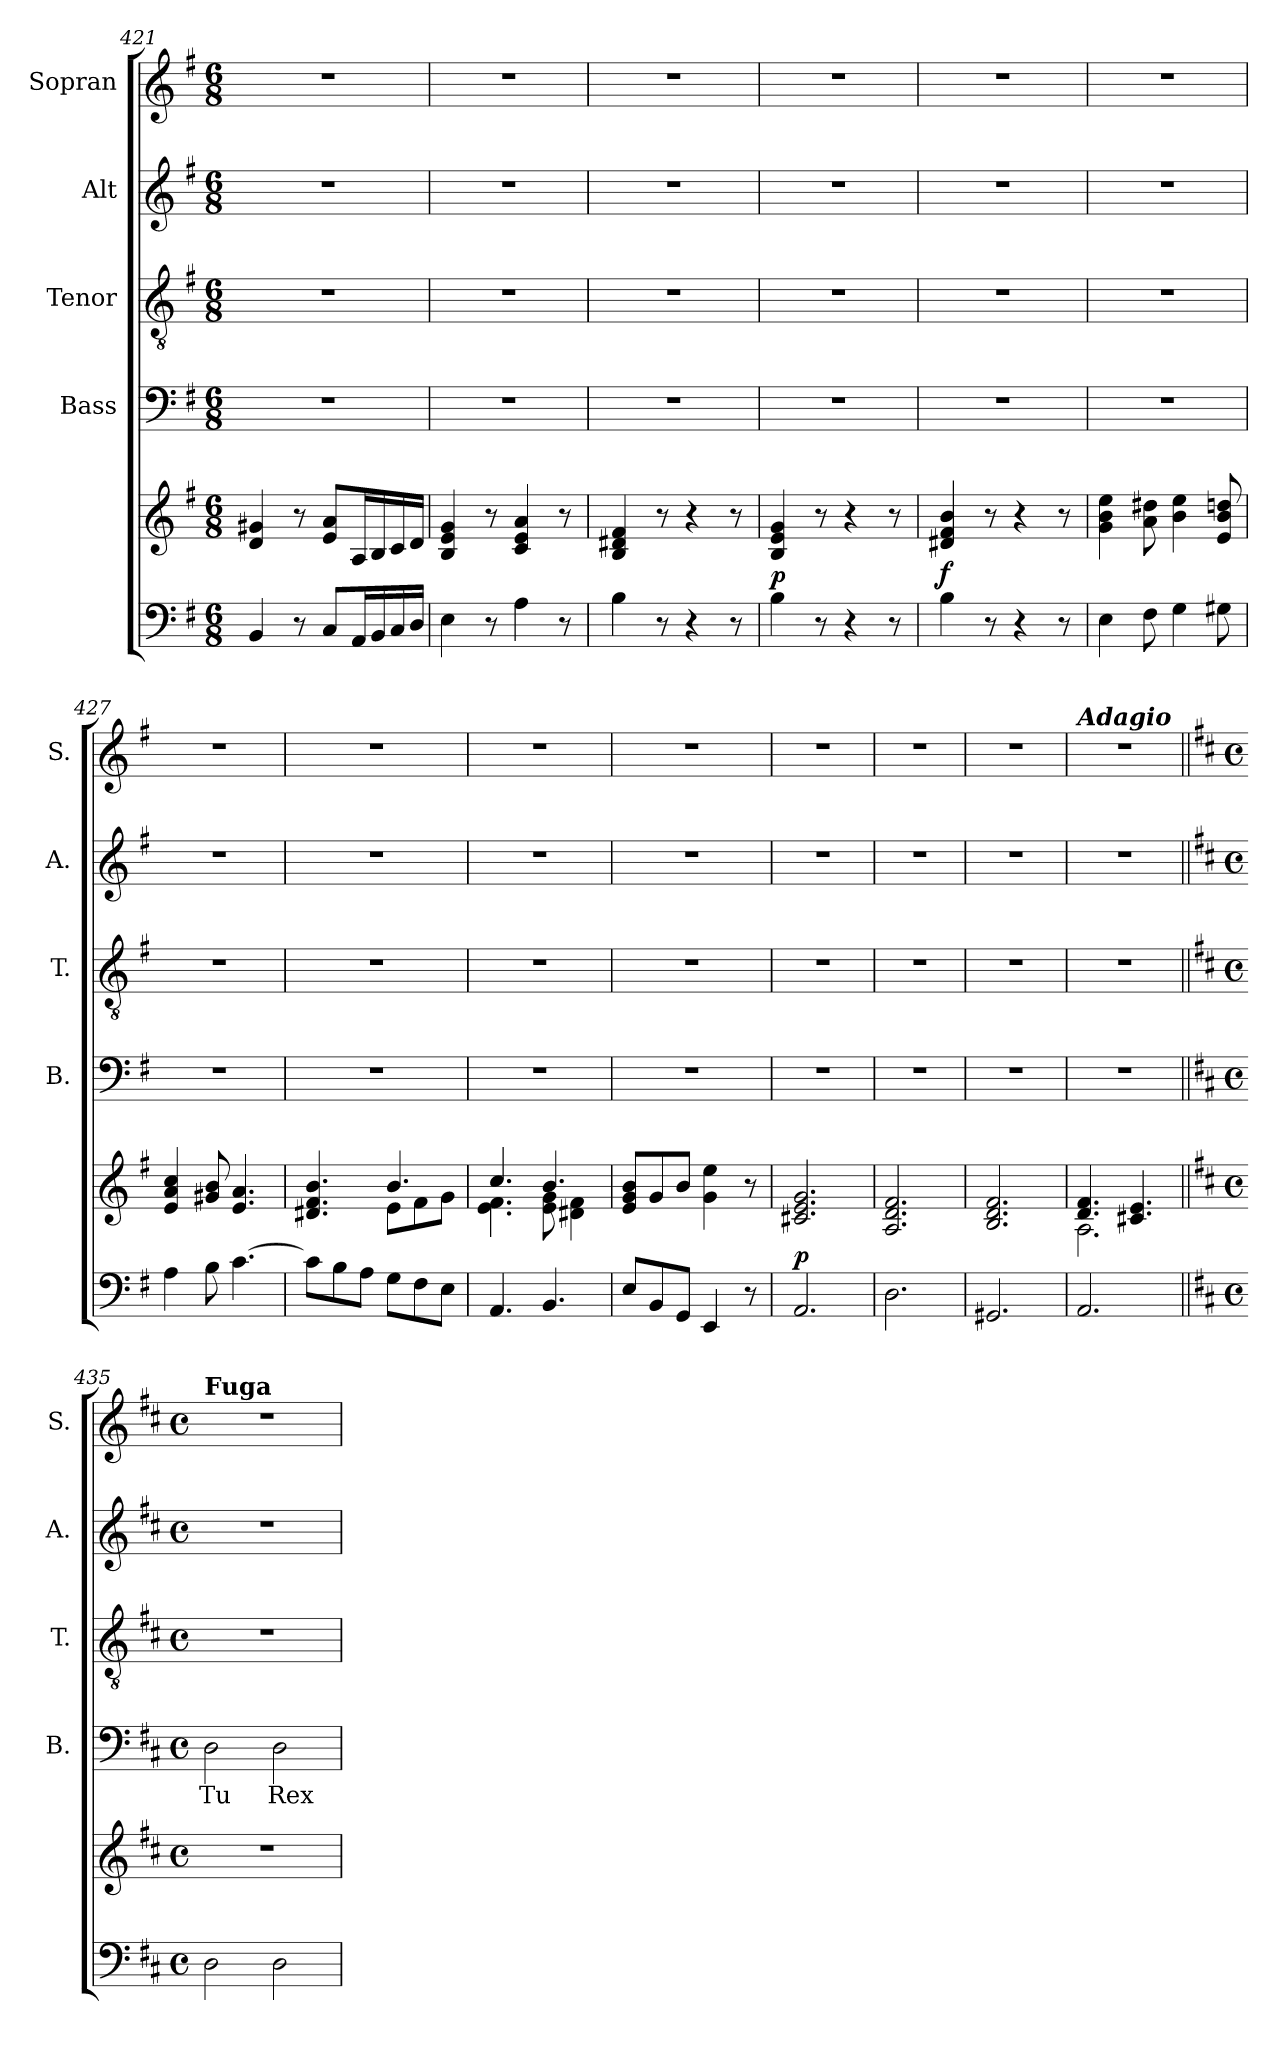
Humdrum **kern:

**kern	**kern	**dynam	**kern	**text	**kern	**kern	**kern
*part5	*part5	*part5	*part4	*part4	*part3	*part2	*part1
*staff6	*staff5	*staff5/6	*staff4	*staff4	*staff3	*staff2	*staff1
*	*	*	*I"Bass	*	*I"Tenor	*I"Alt	*I"Sopran
*	*	*	*I'B.	*	*I'T.	*I'A.	*I'S.
*clefF4	*clefG2	*	*clefF4	*	*clefGv2	*clefG2	*clefG2
*k[f#]	*k[f#]	*	*k[f#]	*	*k[f#]	*k[f#]	*k[f#]
*G:	*G:	*	*G:	*	*G:	*G:	*G:
*M6/8	*M6/8	*	*M6/8	*	*M6/8	*M6/8	*M6/8
=421	=421	=421	=421	=421	=421	=421	=421
4BB/	4d/ 4g#X/	.	2.r	.	2.r	2.r	2.r
8r	8r	.	.	.	.	.	.
8C/L	8e/ 8a/L	.	.	.	.	.	.
16AA/L	16A/L	.	.	.	.	.	.
16BB/	16B/	.	.	.	.	.	.
16C/	16c/	.	.	.	.	.	.
16D/JJ	16d/JJ	.	.	.	.	.	.
!!LO:LB:g=z
=422	=422	=422	=422	=422	=422	=422	=422
4E\	4B/ 4e/ 4g/	.	2.r	.	2.r	2.r	2.r
8r	8r	.	.	.	.	.	.
4A\	4c/ 4e/ 4a/	.	.	.	.	.	.
8r	8r	.	.	.	.	.	.
=423	=423	=423	=423	=423	=423	=423	=423
4B\	4B/ 4d#X/ 4f#/	.	2.r	.	2.r	2.r	2.r
8r	8r	.	.	.	.	.	.
4r	4r	.	.	.	.	.	.
8r	8r	.	.	.	.	.	.
=424	=424	=424	=424	=424	=424	=424	=424
!	!	!LO:DY:a=2	!	!	!	!	!
4B\	4B/ 4e/ 4g/	p	2.r	.	2.r	2.r	2.r
8r	8r	.	.	.	.	.	.
4r	4r	.	.	.	.	.	.
8r	8r	.	.	.	.	.	.
=425	=425	=425	=425	=425	=425	=425	=425
!	!	!LO:DY:a=2	!	!	!	!	!
4B\	4d#X/ 4f#/ 4b/	f	2.r	.	2.r	2.r	2.r
8r	8r	.	.	.	.	.	.
4r	4r	.	.	.	.	.	.
8r	8r	.	.	.	.	.	.
=426	=426	=426	=426	=426	=426	=426	=426
4E\	4g\ 4b\ 4ee\	.	2.r	.	2.r	2.r	2.r
8F#\	8a\ 8dd#X\	.	.	.	.	.	.
4G\	4b\ 4ee\	.	.	.	.	.	.
8G#X\	8e/ 8b/ 8ddn/	.	.	.	.	.	.
=427	=427	=427	=427	=427	=427	=427	=427
4A\	4e/ 4a/ 4cc/	.	2.r	.	2.r	2.r	2.r
8B\	8g#X/ 8b/	.	.	.	.	.	.
[4.c\	4.e/ 4.a/	.	.	.	.	.	.
=428	=428	=428	=428	=428	=428	=428	=428
*	*^	*	*	*	*	*	*
8c\L]	4.d#X/ 4.f#/ 4.b/	4.ryy	.	2.r	.	2.r	2.r	2.r
8B\	.	.	.	.	.	.	.	.
8A\J	.	.	.	.	.	.	.	.
8G\L	4.b/	8e\L	.	.	.	.	.	.
8F#\	.	8f#\	.	.	.	.	.	.
8E\J	.	8g\J	.	.	.	.	.	.
=429	=429	=429	=429	=429	=429	=429	=429	=429
4.AA/	4.cc/	4.e\ 4.f#\	.	2.r	.	2.r	2.r	2.r
4.BB/	4.b/	8e\ 8g\	.	.	.	.	.	.
.	.	4d#X\ 4f#\	.	.	.	.	.	.
*	*v	*v	*	*	*	*	*	*
=430	=430	=430	=430	=430	=430	=430	=430
8E/L	8e/ 8g/ 8b/L	.	2.r	.	2.r	2.r	2.r
8BB/	8g/	.	.	.	.	.	.
8GG/J	8b/J	.	.	.	.	.	.
4EE/	4g\ 4ee\	.	.	.	.	.	.
8r	8r	.	.	.	.	.	.
=431	=431	=431	=431	=431	=431	=431	=431
!	!	!LO:DY:a=2	!	!	!	!	!
2.AA/	2.c#X/ 2.e/ 2.g/	p	2.r	.	2.r	2.r	2.r
=432	=432	=432	=432	=432	=432	=432	=432
2.D\	2.A/ 2.d/ 2.f#/	.	2.r	.	2.r	2.r	2.r
=433	=433	=433	=433	=433	=433	=433	=433
2.GG#X/	2.B/ 2.d/ 2.f#/	.	2.r	.	2.r	2.r	2.r
=434	=434	=434	=434	=434	=434	=434	=434
*	*^	*	*	*	*	*	*
!	!	!	!	!	!	!	!	!LO:TX:a:Bi:t=Adagio
2.AA/	4.d/ 4.f#/	2.A\	.	2.r	.	2.r	2.r	2.r
.	4.c#X/ 4.e/	.	.	.	.	.	.	.
*	*v	*v	*	*	*	*	*	*
!!LO:LB:g=z
=435||	=435||	=435||	=435||	=435||	=435||	=435||	=435||
*k[f#c#]	*k[f#c#]	*	*k[f#c#]	*	*k[f#c#]	*k[f#c#]	*k[f#c#]
*D:	*D:	*	*D:	*	*D:	*D:	*D:
*M4/4	*M4/4	*	*M4/4	*	*M4/4	*M4/4	*M4/4
*met(c)	*met(c)	*	*met(c)	*	*met(c)	*met(c)	*met(c)
!	!	!	!	!	!	!	!LO:TX:a:B:t=Fuga
!	!	!	!	!LO:LY:b	!	!	!
2D\	1r	.	2D\	Tu	1r	1r	1r
!	!	!	!	!LO:LY:b	!	!	!
2D\	.	.	2D\	Rex	.	.	.
=	=	=	=	=	=	=	=
*-	*-	*-	*-	*-	*-	*-	*-
